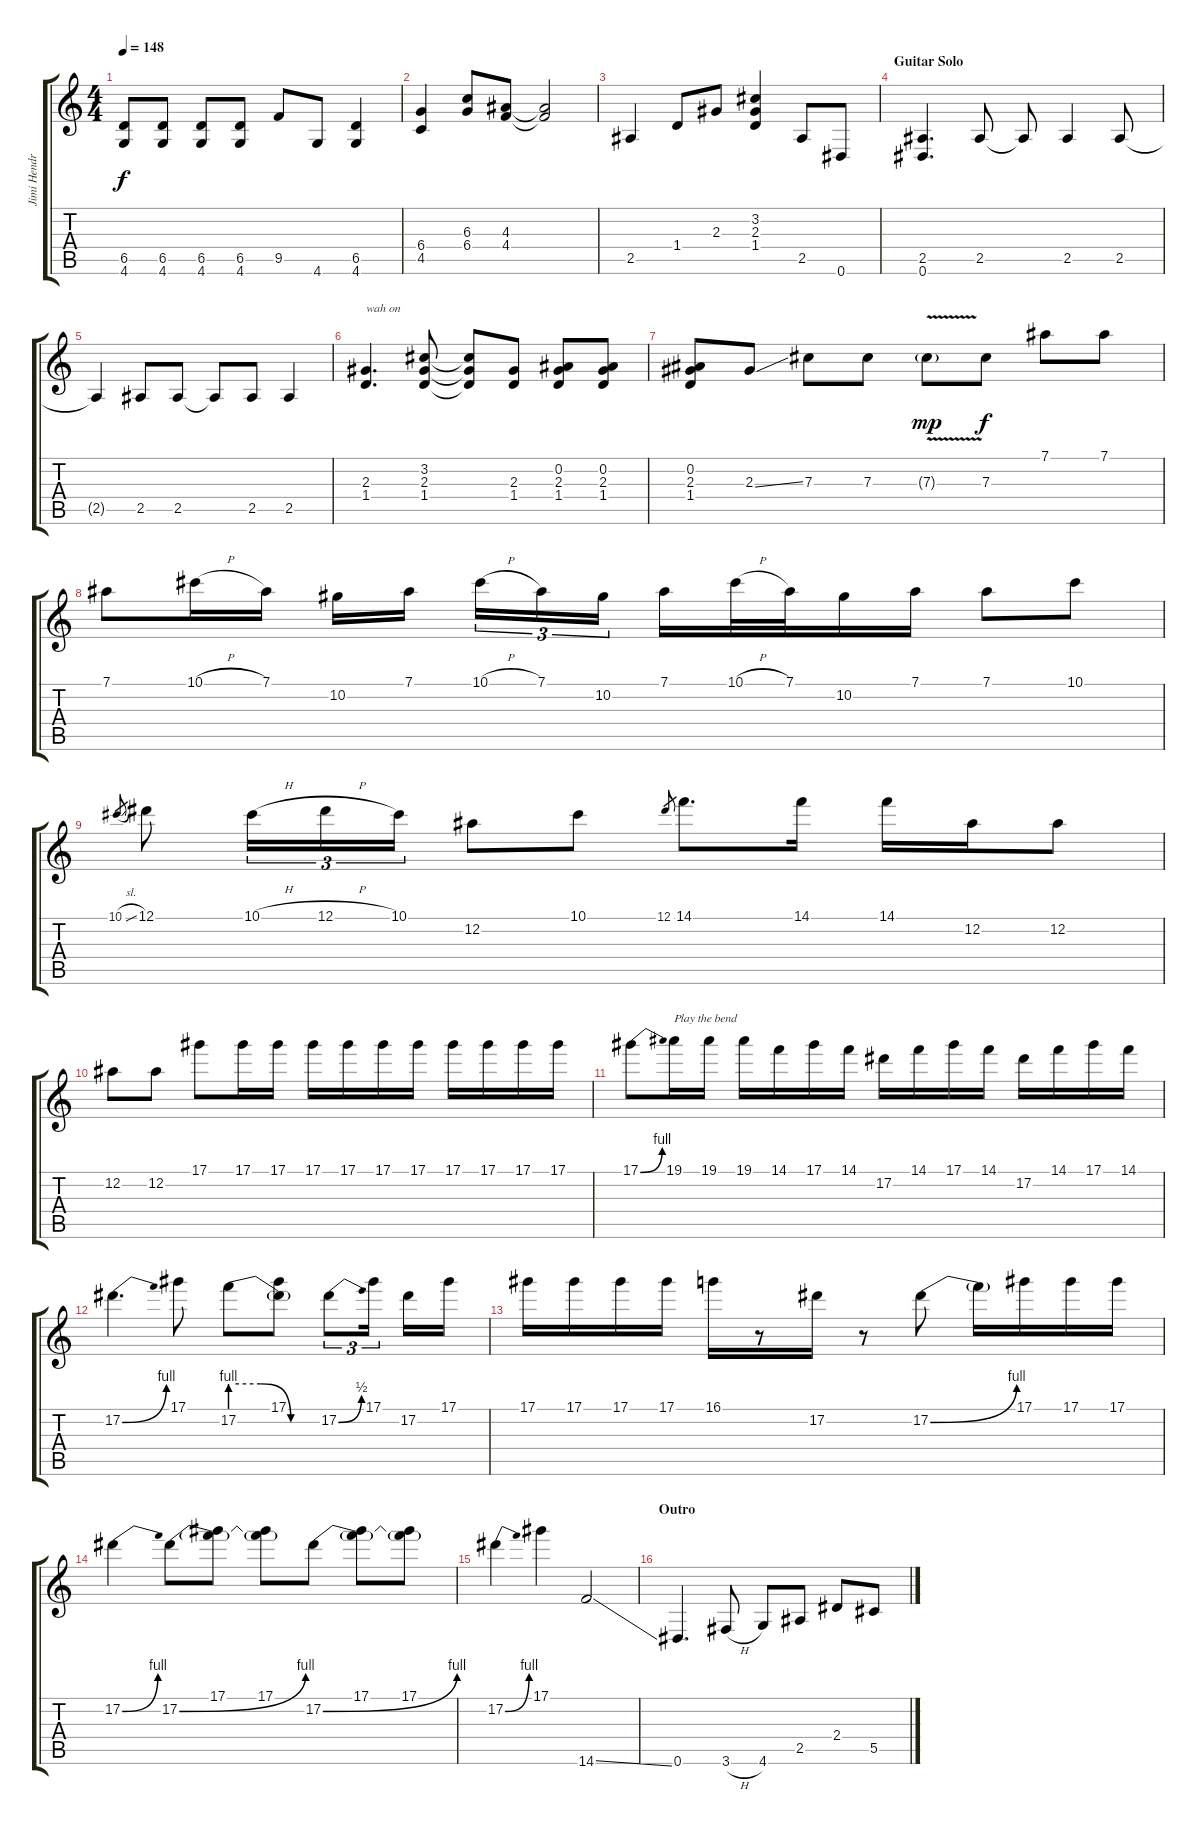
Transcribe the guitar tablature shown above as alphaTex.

\track ("Jimi Hendrix" "Jimi Hendr") {instrument acousticguitarnylon}
\staff {score tabs}
\tuning (Eb4 Bb3 Gb3 Db3 Ab2 Eb2) {hide}
\ts (4 4)
\tempo 148
\clef g2
\ks c
(6.5{t} 4.6{t}).8{dy f} (6.5 4.6).8 (6.5 4.6).8 (6.5 4.6).8 9.5.8 4.6.8 (6.5 4.6).4 |
(6.4 4.5).4 (6.3 6.4).8 (4.3 4.4).8 (4.3{t} 4.4{t}).2 |
2.5.4 1.4.8 2.3.8 (3.2 2.3 1.4).4 2.5.8 0.6.8 |
\section ("" "Guitar Solo")
(2.5 0.6).4{d} 2.5.8 2.5{t}.8 2.5.4 2.5.8 |
2.5{t}.4 2.5.8 2.5.8 2.5{t}.8 2.5.8 2.5.4 |
(2.3 1.4).4{d txt "wah on"} (3.2 2.3 1.4).8 (3.2{t} 2.3{t} 1.4{t}).8 (2.3 1.4).8 (0.2 2.3 1.4).8 (0.2 2.3 1.4).8 |
(0.2 2.3 1.4).8 2.3{ss}.8 7.3.8 7.3.8 7.3{v g}.8{dy mp} 7.3.8{dy f} 7.1.8 7.1.8 |
7.1.8 10.1{h}.16 7.1.16 10.2.16 7.1.16 10.1{h}.16{tu (3 2)} 7.1.16{tu (3 2)} 10.2.16{tu (3 2)} 7.1.16 10.1{h}.32 7.1.32 10.2.16 7.1.16 7.1.8 10.1.8 |
10.1{sl}.8{gr} 12.1.8 10.1{h}.16{tu (3 2)} 12.1{h}.16{tu (3 2)} 10.1.16{tu (3 2)} 12.2.8 10.1.8 12.1.8{gr} 14.1.8{d} 14.1.16 14.1.16 12.2.16 12.2.8 |
12.2.8 12.2.8 17.1.8 17.1.16 17.1.16 17.1.16 17.1.16 17.1.16 17.1.16 17.1.16 17.1.16 17.1.16 17.1.16 |
17.1{be (bend 0 0 60 4)}.8 19.1.16{txt "Play the bend"} 19.1.16 19.1.16 14.1.16 17.1.16 14.1.16 17.2.16 14.1.16 17.1.16 14.1.16 17.2.16 14.1.16 17.1.16 14.1.16 |
17.2{be (bend 0 0 60 4)}.4{d} 17.1.8 17.2{be (custom 0 4 20 4 40 0 60 0)}.8 (17.1 17.2{t}).8 17.2{be (bend 0 0 60 2)}.8{tu (3 2)} 17.1.16{tu (3 2)} 17.2.16 17.1.16 |
17.1.16 17.1.16 17.1.16 17.1.16 16.1.16 r.8 17.2.16 r.8 17.2{be (bend 0 0 60 4)}.8 17.2{t}.16 17.1.16 17.1.16 17.1.16 |
17.2{be (bend 0 0 60 4)}.4 17.2{be (bend 0 0 60 4)}.8 (17.1 17.2{t}).8 (17.1 17.2{t}).8 17.2{be (bend 0 0 60 4)}.8 (17.1 17.2{t}).8 (17.1 17.2{t}).8 |
17.2{be (bend 0 0 60 4)}.4 17.1.4 14.6{ss}.2 |
\section ("" "Outro")
0.6.4{d} 3.6{h}.8 4.6.8 2.5.8 2.4.8 5.5.8
